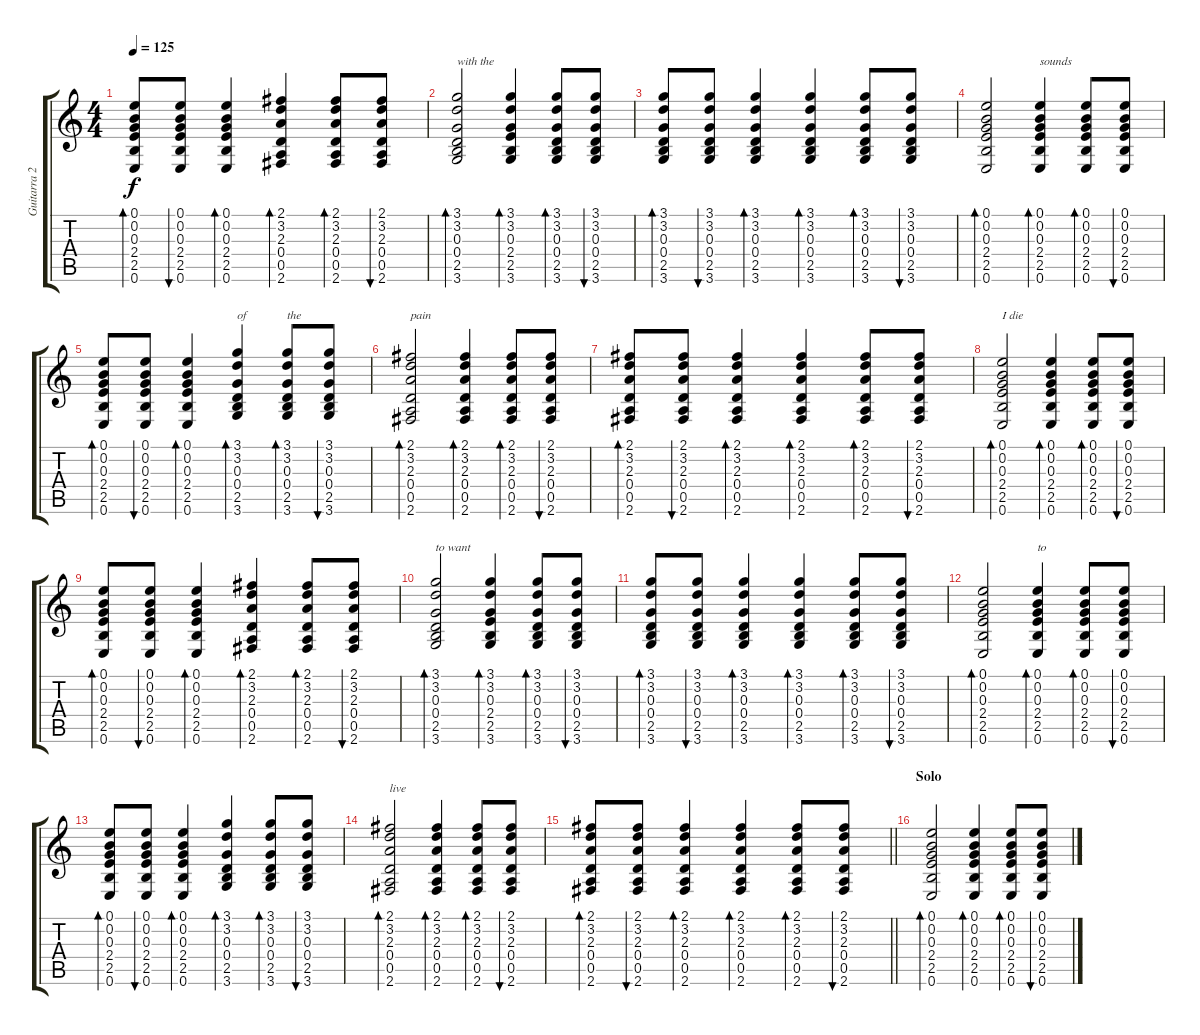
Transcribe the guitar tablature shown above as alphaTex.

\track ("Guitarra 2" "Guitarra 2") {instrument acousticguitarnylon}
\staff {score tabs}
\tuning (E4 B3 G3 D3 A2 E2) {hide}
\ts (4 4)
\tempo 125
\clef g2
\ks c
(0.1 0.2 0.3 2.4 2.5 0.6).8{bd 60 dy f} (0.1 0.2 0.3 2.4 2.5 0.6).8{bu 60} (0.1 0.2 0.3 2.4 2.5 0.6).4{bd 60} (2.1 3.2 2.3 0.4 0.5 2.6).4{bd 60} (2.1 3.2 2.3 0.4 0.5 2.6).8{bd 60} (2.1 3.2 2.3 0.4 0.5 2.6).8{bu 60} |
(3.1 3.2 0.3 0.4 2.5 3.6).2{bd 60 txt "with the"} (3.1 3.2 0.3 2.4 2.5 3.6).4{bd 60} (3.1 3.2 0.3 0.4 2.5 3.6).8{bd 60} (3.1 3.2 0.3 0.4 2.5 3.6).8{bu 60} |
(3.1 3.2 0.3 0.4 2.5 3.6).8{bd 60} (3.1 3.2 0.3 0.4 2.5 3.6).8{bu 60} (3.1 3.2 0.3 0.4 2.5 3.6).4{bd 60} (3.1 3.2 0.3 0.4 2.5 3.6).4{bd 60} (3.1 3.2 0.3 0.4 2.5 3.6).8{bd 60} (3.1 3.2 0.3 0.4 2.5 3.6).8{bu 60} |
(0.1 0.2 0.3 2.4 2.5 0.6).2{bd 60} (0.1 0.2 0.3 2.4 2.5 0.6).4{bd 60 txt "sounds"} (0.1 0.2 0.3 2.4 2.5 0.6).8{bd 60} (0.1 0.2 0.3 2.4 2.5 0.6).8{bu 60} |
(0.1 0.2 0.3 2.4 2.5 0.6).8{bd 60} (0.1 0.2 0.3 2.4 2.5 0.6).8{bu 60} (0.1 0.2 0.3 2.4 2.5 0.6).4{bd 60} (3.1 3.2 0.3 0.4 2.5 3.6).4{bd 60 txt "of"} (3.1 3.2 0.3 0.4 2.5 3.6).8{bd 60 txt "the"} (3.1 3.2 0.3 0.4 2.5 3.6).8{bu 60} |
(2.1 3.2 2.3 0.4 0.5 2.6).2{bd 60 txt "pain"} (2.1 3.2 2.3 0.4 0.5 2.6).4{bd 60} (2.1 3.2 2.3 0.4 0.5 2.6).8{bd 60} (2.1 3.2 2.3 0.4 0.5 2.6).8{bu 60} |
(2.1 3.2 2.3 0.4 0.5 2.6).8{bd 60} (2.1 3.2 2.3 0.4 0.5 2.6).8{bu 60} (2.1 3.2 2.3 0.4 0.5 2.6).4{bd 60} (2.1 3.2 2.3 0.4 0.5 2.6).4{bd 60} (2.1 3.2 2.3 0.4 0.5 2.6).8{bd 60} (2.1 3.2 2.3 0.4 0.5 2.6).8{bu 60} |
(0.1 0.2 0.3 2.4 2.5 0.6).2{bd 60 txt "I die"} (0.1 0.2 0.3 2.4 2.5 0.6).4{bd 60} (0.1 0.2 0.3 2.4 2.5 0.6).8{bd 60} (0.1 0.2 0.3 2.4 2.5 0.6).8{bu 60} |
(0.1 0.2 0.3 2.4 2.5 0.6).8{bd 60} (0.1 0.2 0.3 2.4 2.5 0.6).8{bu 60} (0.1 0.2 0.3 2.4 2.5 0.6).4{bd 60} (2.1 3.2 2.3 0.4 0.5 2.6).4{bd 60} (2.1 3.2 2.3 0.4 0.5 2.6).8{bd 60} (2.1 3.2 2.3 0.4 0.5 2.6).8{bu 60} |
(3.1 3.2 0.3 0.4 2.5 3.6).2{bd 60 txt "to want"} (3.1 3.2 0.3 2.4 2.5 3.6).4{bd 60} (3.1 3.2 0.3 0.4 2.5 3.6).8{bd 60} (3.1 3.2 0.3 0.4 2.5 3.6).8{bu 60} |
(3.1 3.2 0.3 0.4 2.5 3.6).8{bd 60} (3.1 3.2 0.3 0.4 2.5 3.6).8{bu 60} (3.1 3.2 0.3 0.4 2.5 3.6).4{bd 60} (3.1 3.2 0.3 0.4 2.5 3.6).4{bd 60} (3.1 3.2 0.3 0.4 2.5 3.6).8{bd 60} (3.1 3.2 0.3 0.4 2.5 3.6).8{bu 60} |
(0.1 0.2 0.3 2.4 2.5 0.6).2{bd 60} (0.1 0.2 0.3 2.4 2.5 0.6).4{bd 60 txt "to"} (0.1 0.2 0.3 2.4 2.5 0.6).8{bd 60} (0.1 0.2 0.3 2.4 2.5 0.6).8{bu 60} |
(0.1 0.2 0.3 2.4 2.5 0.6).8{bd 60} (0.1 0.2 0.3 2.4 2.5 0.6).8{bu 60} (0.1 0.2 0.3 2.4 2.5 0.6).4{bd 60} (3.1 3.2 0.3 0.4 2.5 3.6).4{bd 60} (3.1 3.2 0.3 0.4 2.5 3.6).8{bd 60} (3.1 3.2 0.3 0.4 2.5 3.6).8{bu 60} |
(2.1 3.2 2.3 0.4 0.5 2.6).2{bd 60 txt "live"} (2.1 3.2 2.3 0.4 0.5 2.6).4{bd 60} (2.1 3.2 2.3 0.4 0.5 2.6).8{bd 60} (2.1 3.2 2.3 0.4 0.5 2.6).8{bu 60} |
\barLineRight lightlight
(2.1 3.2 2.3 0.4 0.5 2.6).8{bd 60} (2.1 3.2 2.3 0.4 0.5 2.6).8{bu 60} (2.1 3.2 2.3 0.4 0.5 2.6).4{bd 60} (2.1 3.2 2.3 0.4 0.5 2.6).4{bd 60} (2.1 3.2 2.3 0.4 0.5 2.6).8{bd 60} (2.1 3.2 2.3 0.4 0.5 2.6).8{bu 60} |
\section ("" "Solo")
(0.1 0.2 0.3 2.4 2.5 0.6).2{bd 60} (0.1 0.2 0.3 2.4 2.5 0.6).4{bd 60} (0.1 0.2 0.3 2.4 2.5 0.6).8{bd 60} (0.1 0.2 0.3 2.4 2.5 0.6).8{bu 60}
